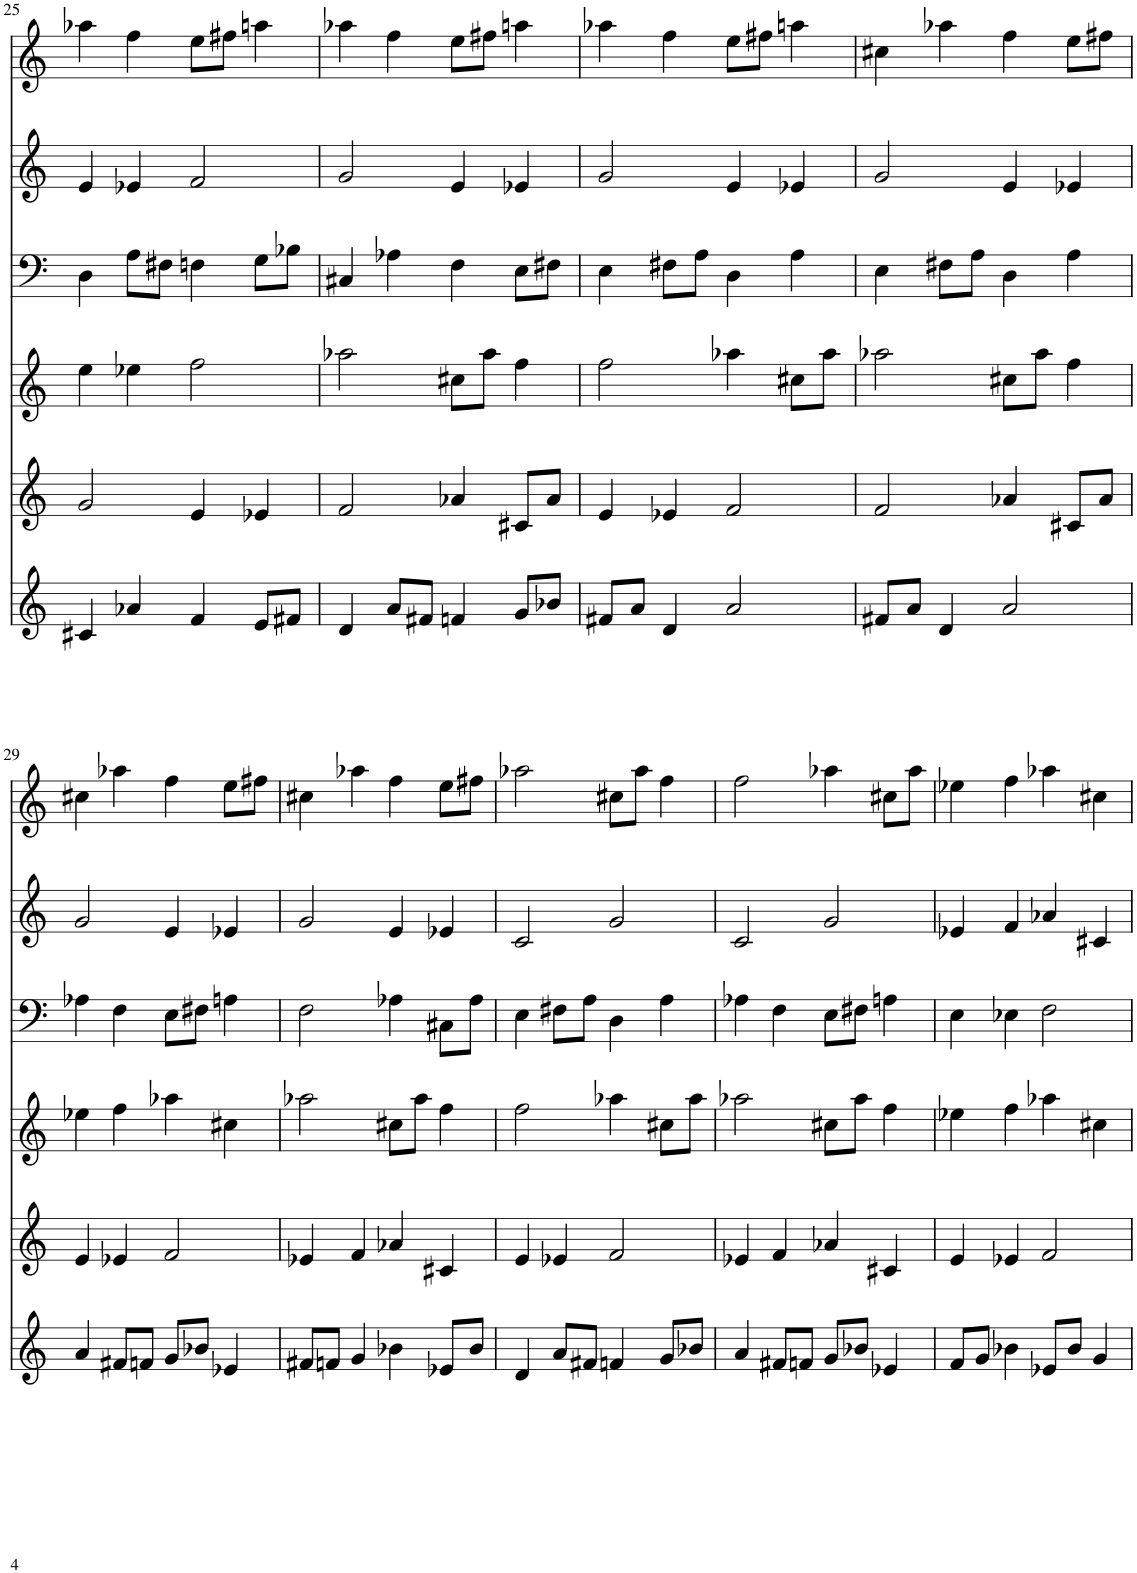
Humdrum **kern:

**kern	**kern	**kern	**kern	**kern	**kern
*part6	*part5	*part4	*part3	*part2	*part1
*staff6	*staff5	*staff4	*staff3	*staff2	*staff1
*I"Fantasia [2]	*I"Grand Piano [2]	*I"Atmosphere [2]	*I"Harp [2]	*I"Marimba [2]	*I"Trumpet [2]
*	*I'Pno	*	*I'Hp	*I'Mar	*I'Tpt
!!LO:PB:g=z
*clefG2	*clefG2	*clefG2	*clefF4	*clefG2	*clefG2
*	*	*	*	*	*Trd1c2
*k[]	*k[]	*k[]	*k[]	*k[]	*k[]
*M4/4	*M4/4	*M4/4	*M4/4	*M4/4	*M4/4
=25	=25	=25	=25	=25	=25
4c#X/	2g/	4ee\	4D\	4e/	4aa-X\
4a-X/	.	4ee-X\	8A\L	4e-X/	4ff\
.	.	.	8F#X\J	.	.
4f/	4e/	2ff\	4Fn\	2f/	8ee\L
.	.	.	.	.	8ff#X\J
8e/L	4e-X/	.	8G\L	.	4aan\
8f#X/J	.	.	8B-X\J	.	.
=26	=26	=26	=26	=26	=26
4d/	2f/	2aa-X\	4C#X/	2g/	4aa-X\
8a/L	.	.	4A-X\	.	4ff\
8f#X/J	.	.	.	.	.
4fn/	4a-X/	8cc#X\L	4F\	4e/	8ee\L
.	.	8aa-\J	.	.	8ff#X\J
8g/L	8c#X/L	4ff\	8E\L	4e-X/	4aan\
8b-X/J	8a-/J	.	8F#X\J	.	.
=27	=27	=27	=27	=27	=27
8f#X/L	4e/	2ff\	4E\	2g/	4aa-X\
8a/J	.	.	.	.	.
4d/	4e-X/	.	8F#X\L	.	4ff\
.	.	.	8A\J	.	.
2a/	2f/	4aa-X\	4D\	4e/	8ee\L
.	.	.	.	.	8ff#X\J
.	.	8cc#X\L	4A\	4e-X/	4aan\
.	.	8aa-\J	.	.	.
=28	=28	=28	=28	=28	=28
8f#X/L	2f/	2aa-X\	4E\	2g/	4cc#X\
8a/J	.	.	.	.	.
4d/	.	.	8F#X\L	.	4aa-X\
.	.	.	8A\J	.	.
2a/	4a-X/	8cc#X\L	4D\	4e/	4ff\
.	.	8aa-\J	.	.	.
.	8c#X/L	4ff\	4A\	4e-X/	8ee\L
.	8a-/J	.	.	.	8ff#X\J
!!LO:LB:g=z
=29	=29	=29	=29	=29	=29
4a/	4e/	4ee-X\	4A-X\	2g/	4cc#X\
8f#X/L	4e-X/	4ff\	4F\	.	4aa-X\
8fn/J	.	.	.	.	.
8g/L	2f/	4aa-X\	8E\L	4e/	4ff\
8b-X/J	.	.	8F#X\J	.	.
4e-X/	.	4cc#X\	4An\	4e-X/	8ee\L
.	.	.	.	.	8ff#X\J
=30	=30	=30	=30	=30	=30
8f#X/L	4e-X/	2aa-X\	2F\	2g/	4cc#X\
8fn/J	.	.	.	.	.
4g/	4f/	.	.	.	4aa-X\
4b-X\	4a-X/	8cc#X\L	4A-X\	4e/	4ff\
.	.	8aa-\J	.	.	.
8e-X/L	4c#X/	4ff\	8C#X\L	4e-X/	8ee\L
8b-/J	.	.	8A-\J	.	8ff#X\J
=31	=31	=31	=31	=31	=31
4d/	4e/	2ff\	4E\	2c/	2aa-X\
8a/L	4e-X/	.	8F#X\L	.	.
8f#X/J	.	.	8A\J	.	.
4fn/	2f/	4aa-X\	4D\	2g/	8cc#X\L
.	.	.	.	.	8aa-\J
8g/L	.	8cc#X\L	4A\	.	4ff\
8b-X/J	.	8aa-\J	.	.	.
=32	=32	=32	=32	=32	=32
4a/	4e-X/	2aa-X\	4A-X\	2c/	2ff\
8f#X/L	4f/	.	4F\	.	.
8fn/J	.	.	.	.	.
8g/L	4a-X/	8cc#X\L	8E\L	2g/	4aa-X\
8b-X/J	.	8aa-\J	8F#X\J	.	.
4e-X/	4c#X/	4ff\	4An\	.	8cc#X\L
.	.	.	.	.	8aa-\J
=33	=33	=33	=33	=33	=33
8f/L	4e/	4ee-X\	4E\	4e-X/	4ee-X\
8g/J	.	.	.	.	.
4b-X\	4e-X/	4ff\	4E-X\	4f/	4ff\
8e-X/L	2f/	4aa-X\	2F\	4a-X/	4aa-X\
8b-/J	.	.	.	.	.
4g/	.	4cc#X\	.	4c#X/	4cc#X\
=	=	=	=	=	=
*-	*-	*-	*-	*-	*-
